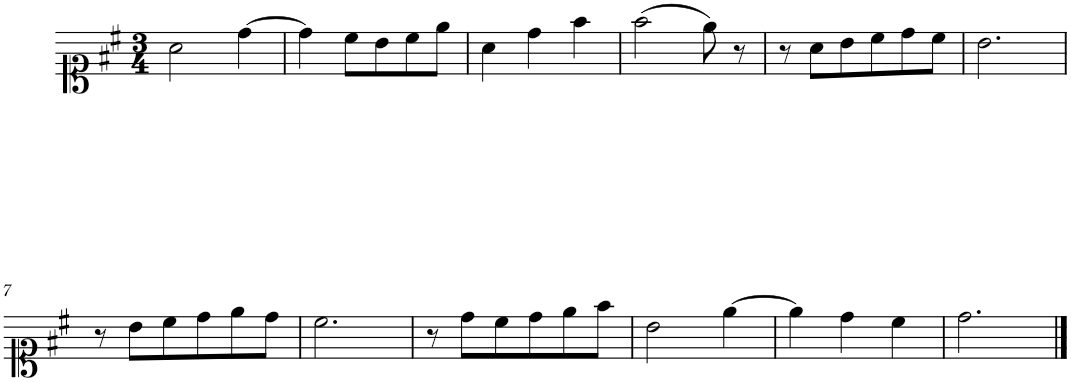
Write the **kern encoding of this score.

**kern
*part1
*staff1
*I"Piano
*I'Pno.
*clefC1
*k[f#c#]
*M3/4
=1
2a\
[4dd\
=2
4dd\]
8cc#\L
8b\
8cc#\
8ee\J
=3
4a\
4dd\
4ff#\
=4
(2ff#\
8ee\)
8r
=5
8r
8a\L
8b\
8cc#\
8dd\
8cc#\J
=6
2.b\
!!LO:LB:g=z
=7
8r
8b\L
8cc#\
8dd\
8ee\
8dd\J
=8
2.cc#\
=9
8r
8dd\L
8cc#\
8dd\
8ee\
8ff#\J
=10
2b\
[4ee\
=11
4ee\]
4dd\
4cc#\
=12
2.dd\
==
*-
